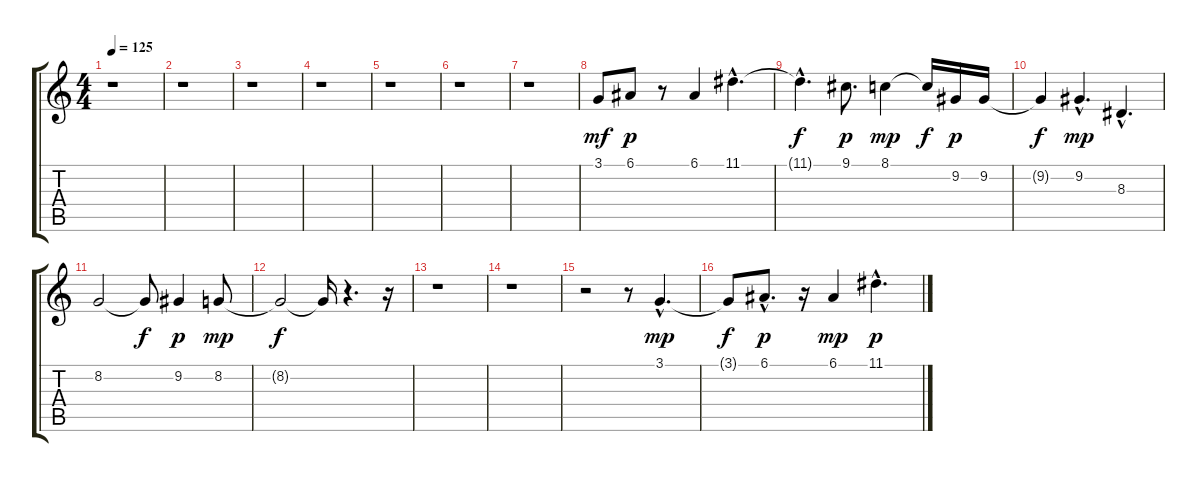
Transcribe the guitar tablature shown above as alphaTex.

\track "" {instrument ocarina}
\staff {score tabs}
\tuning (E4 B3 G3 D3 A2 E2) {hide}
\ts (4 4)
\tempo 125
\clef g2
\ks c
r.1{dy f} |
r.1 |
r.1 |
r.1 |
r.1 |
r.1 |
r.1 |
3.1.8{dy mf volume 15} 6.1.8{dy p} r.8 6.1.4 11.1{hac}.4{d} |
11.1{hac t}.4{d dy f} 9.1.8{d dy p} 8.1.4{dy mp} 8.1{t}.16{dy f} 9.2.16{dy p} 9.2.16 |
9.2{t}.4{dy f} 9.2{hac}.4{d dy mp} 8.3{hac}.4{d} |
8.2.2 8.2{t}.8{dy f} 9.2.4{dy p} 8.2.8{dy mp} |
8.2{t}.2{dy f} 8.2{t}.16 r.4{d} r.16 |
r.1 |
r.1 |
r.2 r.8 3.1{hac}.4{d dy mp} |
3.1{t}.8{dy f} 6.1{hac}.8{d dy p} r.16 6.1.4{dy mp} 11.1{hac}.4{d dy p}
